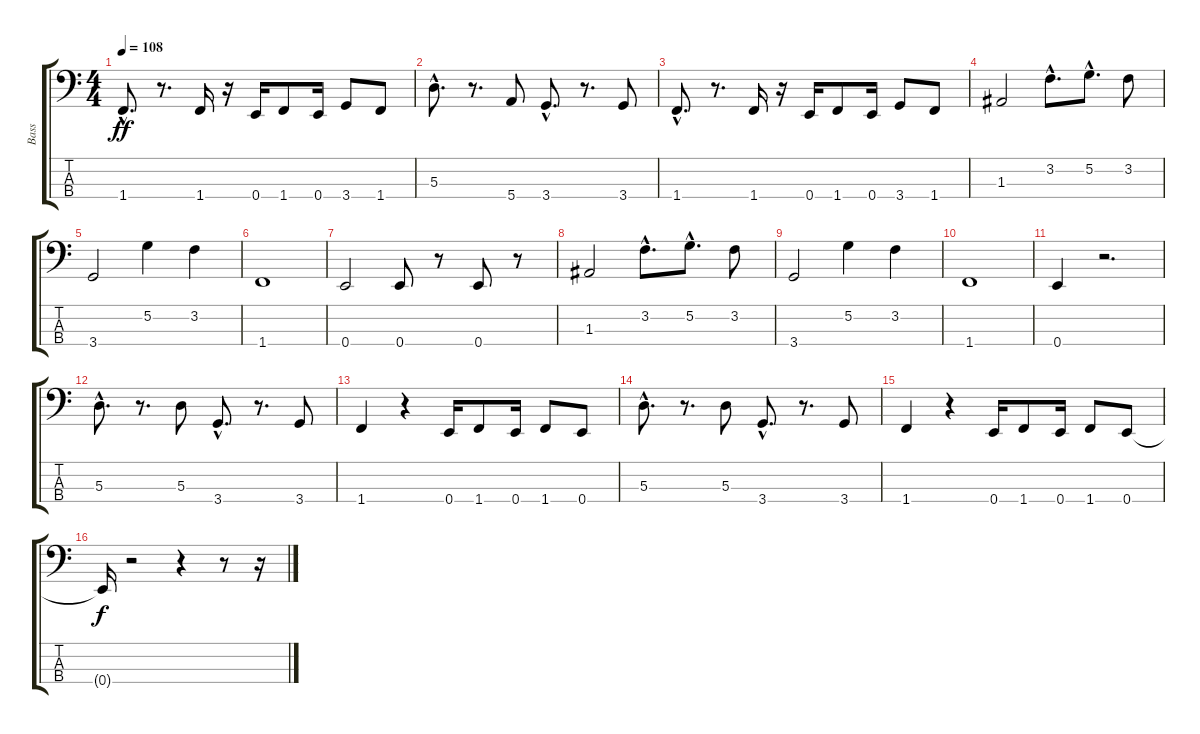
\track ("Bass" "Bass") {instrument electricbassfinger}
\staff {score tabs}
\tuning (G2 D2 A1 E1) {hide}
\ts (4 4)
\tempo 108
\clef f4
\ks c
1.4{hac}.8{d dy ff} r.8{d} 1.4.16 r.16 0.4.16 1.4.8 0.4.16 3.4.8 1.4.8 |
5.3{hac}.8{d} r.8{d} 5.4.8 3.4{hac}.8{d} r.8{d} 3.4.8 |
1.4{hac}.8{d} r.8{d} 1.4.16 r.16 0.4.16 1.4.8 0.4.16 3.4.8 1.4.8 |
1.3.2 3.2{hac}.8{d} 5.2{hac}.8{d} 3.2.8 |
3.4.2 5.2.4 3.2.4 |
1.4.1 |
0.4.2 0.4.8 r.8 0.4.8 r.8 |
1.3.2 3.2{hac}.8{d} 5.2{hac}.8{d} 3.2.8 |
3.4.2 5.2.4 3.2.4 |
1.4.1 |
0.4.4 r.2{d} |
5.3{hac}.8{d} r.8{d} 5.3.8 3.4{hac}.8{d} r.8{d} 3.4.8 |
1.4.4 r.4 0.4.16 1.4.8 0.4.16 1.4.8 0.4.8 |
5.3{hac}.8{d} r.8{d} 5.3.8 3.4{hac}.8{d} r.8{d} 3.4.8 |
1.4.4 r.4 0.4.16 1.4.8 0.4.16 1.4.8 0.4.8 |
0.4{t}.16{dy f} r.2 r.4 r.8 r.16
